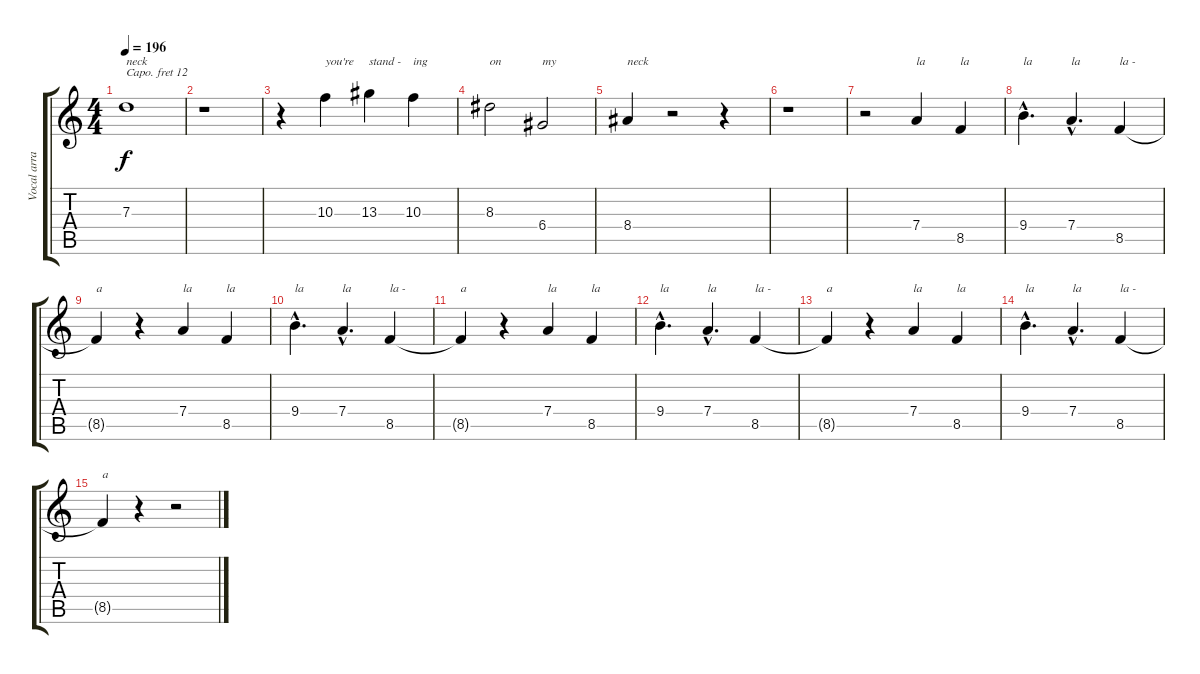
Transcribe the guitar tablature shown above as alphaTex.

\track ("Vocal arrangement" "Vocal arra") {instrument lead6voice}
\staff {score tabs}
\capo 12
\tuning (E4 B3 G3 D3 A2 E2) {hide}
\ts (4 4)
\tempo 196
\clef g2
\ks c
7.3.1{txt "neck" dy f} |
r.1 |
r.4 10.3.4{txt "you're"} 13.3.4{txt "stand -"} 10.3.4{txt "ing"} |
8.3.2{txt "on"} 6.4.2{txt "my"} |
8.4.4{txt "neck"} r.2 r.4 |
r.1 |
r.2 7.4.4{txt "la"} 8.5.4{txt "la"} |
9.4{hac}.4{d txt "la"} 7.4{hac}.4{d txt "la"} 8.5.4{txt "la -"} |
8.5{t}.4{txt "a"} r.4 7.4.4{txt "la"} 8.5.4{txt "la"} |
9.4{hac}.4{d txt "la"} 7.4{hac}.4{d txt "la"} 8.5.4{txt "la -"} |
8.5{t}.4{txt "a"} r.4 7.4.4{txt "la"} 8.5.4{txt "la"} |
9.4{hac}.4{d txt "la"} 7.4{hac}.4{d txt "la"} 8.5.4{txt "la -"} |
8.5{t}.4{txt "a"} r.4 7.4.4{txt "la"} 8.5.4{txt "la"} |
9.4{hac}.4{d txt "la"} 7.4{hac}.4{d txt "la"} 8.5.4{txt "la -"} |
8.5{t}.4{txt "a"} r.4 r.2
